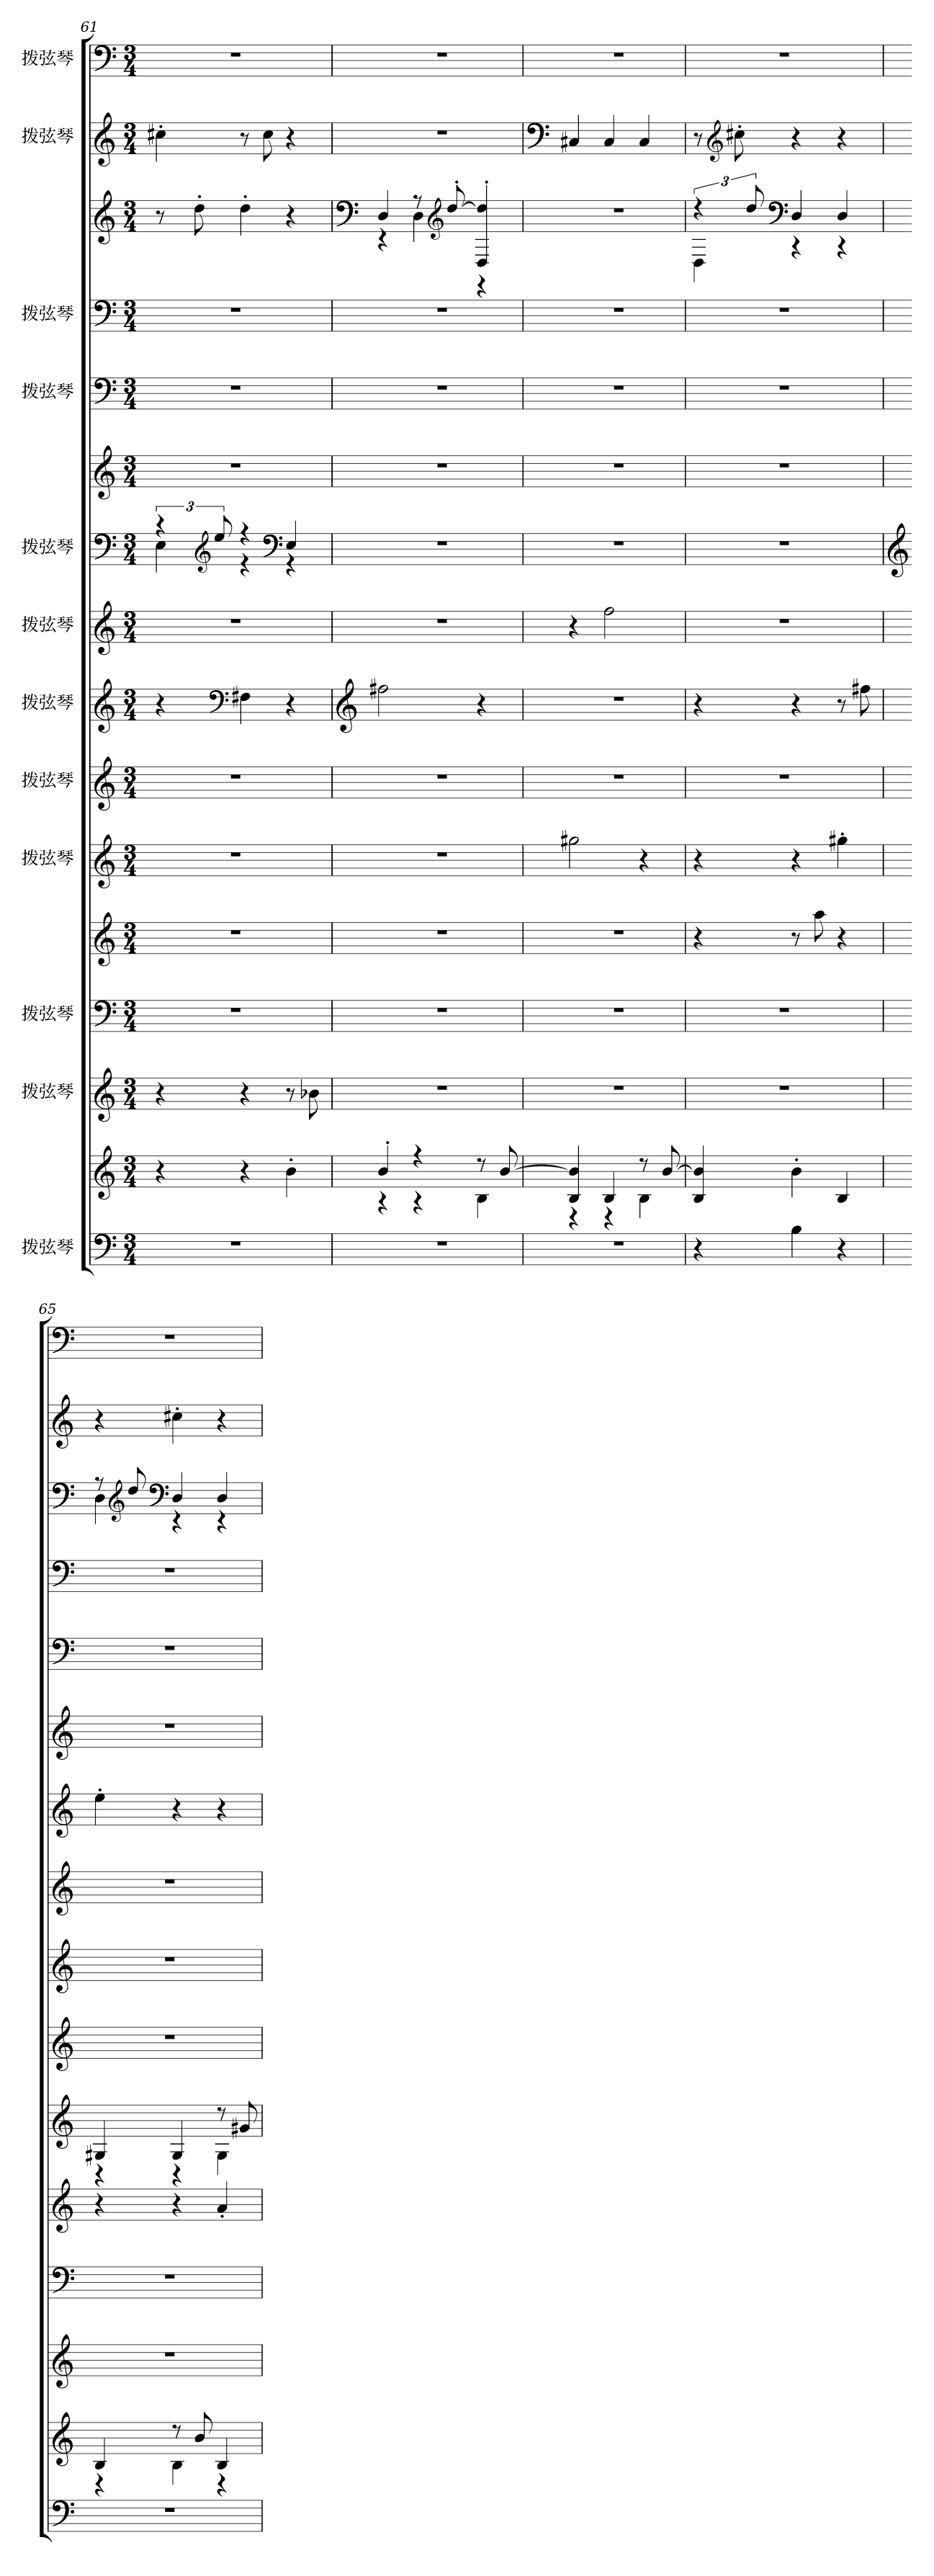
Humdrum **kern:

**kern	**kern	**kern	**kern	**kern	**kern	**kern	**kern	**kern	**kern	**kern	**kern	**kern	**kern	**kern	**kern
*part12	*part12	*part11	*part10	*part10	*part9	*part8	*part7	*part6	*part5	*part5	*part4	*part3	*part3	*part2	*part1
*staff16	*staff15	*staff14	*staff13	*staff12	*staff11	*staff10	*staff9	*staff8	*staff7	*staff6	*staff5	*staff4	*staff3	*staff2	*staff1
*I"拨弦琴	*	*I"拨弦琴	*I"拨弦琴	*	*I"拨弦琴	*I"拨弦琴	*I"拨弦琴	*I"拨弦琴	*I"拨弦琴	*	*I"拨弦琴	*I"拨弦琴	*	*I"拨弦琴	*I"拨弦琴
*clefF4	*clefG2	*clefG2	*clefF4	*clefG2	*clefG2	*clefG2	*clefG2	*clefG2	*clefF4	*clefG2	*clefF4	*clefF4	*clefG2	*clefG2	*clefF4
*k[]	*k[]	*k[]	*k[]	*k[]	*k[]	*k[]	*k[]	*k[]	*k[]	*k[]	*k[]	*k[]	*k[]	*k[]	*k[]
*M3/4	*M3/4	*M3/4	*M3/4	*M3/4	*M3/4	*M3/4	*M3/4	*M3/4	*M3/4	*M3/4	*M3/4	*M3/4	*M3/4	*M3/4	*M3/4
=61	=61	=61	=61	=61	=61	=61	=61	=61	=61	=61	=61	=61	=61	=61	=61
*	*	*	*	*	*	*	*	*	*^	*	*	*	*	*	*
2.r	4r	4r	2.r	2.r	2.r	2.r	4r	2.r	6r	4E\	2.r	2.r	2.r	8r	4cc#X'\	2.r
.	.	.	.	.	.	.	.	.	.	.	.	.	.	8dd'\	.	.
*	*	*	*	*	*	*	*	*	*clefG2	*	*	*	*	*	*	*
.	.	.	.	.	.	.	.	.	12ee/	.	.	.	.	.	.	.
*	*	*	*	*	*	*	*clefF4	*	*	*	*	*	*	*	*	*
.	4r	4r	.	.	.	.	4F#X\	.	4r	4r	.	.	.	4dd'\	8r	.
.	.	.	.	.	.	.	.	.	.	.	.	.	.	.	8cc#\	.
*	*	*	*	*	*	*	*	*	*clefF4	*	*	*	*	*	*	*
.	4b'\	8r	.	.	.	.	4r	.	4E/	4r	.	.	.	4r	4r	.
.	.	8b-X\	.	.	.	.	.	.	.	.	.	.	.	.	.	.
*	*	*	*	*	*	*	*	*	*v	*v	*	*	*	*	*	*
!!LO:PB:g=z
=62	=62	=62	=62	=62	=62	=62	=62	=62	=62	=62	=62	=62	=62	=62	=62
*	*	*	*	*	*	*	*clefG2	*	*	*	*	*	*clefF4	*	*
*	*^	*	*	*	*	*	*	*	*	*	*	*	*^	*	*
2.r	4b'/	4r	2.r	2.r	2.r	2.r	2.r	2ff#X\	2.r	2.r	2.r	2.r	2.r	4D/	4r	2.r	2.r
.	4r	4r	.	.	.	.	.	.	.	.	.	.	.	8r	4D\	.	.
*	*	*	*	*	*	*	*	*	*	*	*	*	*	*clefG2	*	*	*
.	.	.	.	.	.	.	.	.	.	.	.	.	.	[8dd'/	.	.	.
.	8r	4B\	.	.	.	.	.	4r	.	.	.	.	.	4D/' 4dd/]'	4r	.	.
.	[8b/	.	.	.	.	.	.	.	.	.	.	.	.	.	.	.	.
*	*	*	*	*	*	*	*	*	*	*	*	*	*	*v	*v	*	*
=63	=63	=63	=63	=63	=63	=63	=63	=63	=63	=63	=63	=63	=63	=63	=63	=63
*	*	*	*	*	*	*	*	*	*	*	*	*	*	*	*clefF4	*
2.r	4B/ 4b/]	4r	2.r	2.r	2.r	2gg#X\	2.r	2.r	4r	2.r	2.r	2.r	2.r	2.r	4C#X/	2.r
.	4B/	4r	.	.	.	.	.	.	2ff\	.	.	.	.	.	4C#/	.
.	8r	4B\	.	.	.	4r	.	.	.	.	.	.	.	.	4C#/	.
.	[8b/	.	.	.	.	.	.	.	.	.	.	.	.	.	.	.
*	*v	*v	*	*	*	*	*	*	*	*	*	*	*	*	*	*
=64	=64	=64	=64	=64	=64	=64	=64	=64	=64	=64	=64	=64	=64	=64	=64
*	*	*	*	*	*	*	*	*	*	*	*	*	*^	*	*
4r	4B/ 4b/]	2.r	2.r	4r	4r	2.r	4r	2.r	2.r	2.r	2.r	2.r	6r	4D\	8r	2.r
*	*	*	*	*	*	*	*	*	*	*	*	*	*	*	*clefG2	*
.	.	.	.	.	.	.	.	.	.	.	.	.	.	.	8cc#X'\	.
.	.	.	.	.	.	.	.	.	.	.	.	.	12dd/	.	.	.
*	*	*	*	*	*	*	*	*	*	*	*	*	*clefF4	*	*	*
4B\	4b'\	.	.	8r	4r	.	4r	.	.	.	.	.	4D/	4r	4r	.
.	.	.	.	8aa\	.	.	.	.	.	.	.	.	.	.	.	.
4r	4B/	.	.	4r	4gg#X'\	.	8r	.	.	.	.	.	4D/	4r	4r	.
.	.	.	.	.	.	.	8ff#X\	.	.	.	.	.	.	.	.	.
!!LO:PB:g=z
=65	=65	=65	=65	=65	=65	=65	=65	=65	=65	=65	=65	=65	=65	=65	=65	=65
*	*	*	*	*	*	*	*	*	*clefG2	*	*	*	*	*	*	*
*	*^	*	*	*	*^	*	*	*	*	*	*	*	*	*	*	*
2.r	4B/	4r	2.r	2.r	4r	4G#X/	4r	2.r	2.r	2.r	4ee'\	2.r	2.r	2.r	8r	4D\	4r	2.r
*	*	*	*	*	*	*	*	*	*	*	*	*	*	*	*clefG2	*	*	*
.	.	.	.	.	.	.	.	.	.	.	.	.	.	.	8dd/	.	.	.
*	*	*	*	*	*	*	*	*	*	*	*	*	*	*	*clefF4	*	*	*
.	8r	4B\	.	.	4r	4G#/	4r	.	.	.	4r	.	.	.	4D/	4r	4cc#X'\	.
.	8b/	.	.	.	.	.	.	.	.	.	.	.	.	.	.	.	.	.
.	4B/	4r	.	.	4a'/	8r	4G#\	.	.	.	4r	.	.	.	4D/	4r	4r	.
.	.	.	.	.	.	8g#X/	.	.	.	.	.	.	.	.	.	.	.	.
*	*v	*v	*	*	*	*v	*v	*	*	*	*	*	*	*	*v	*v	*	*
=	=	=	=	=	=	=	=	=	=	=	=	=	=	=	=
*-	*-	*-	*-	*-	*-	*-	*-	*-	*-	*-	*-	*-	*-	*-	*-
